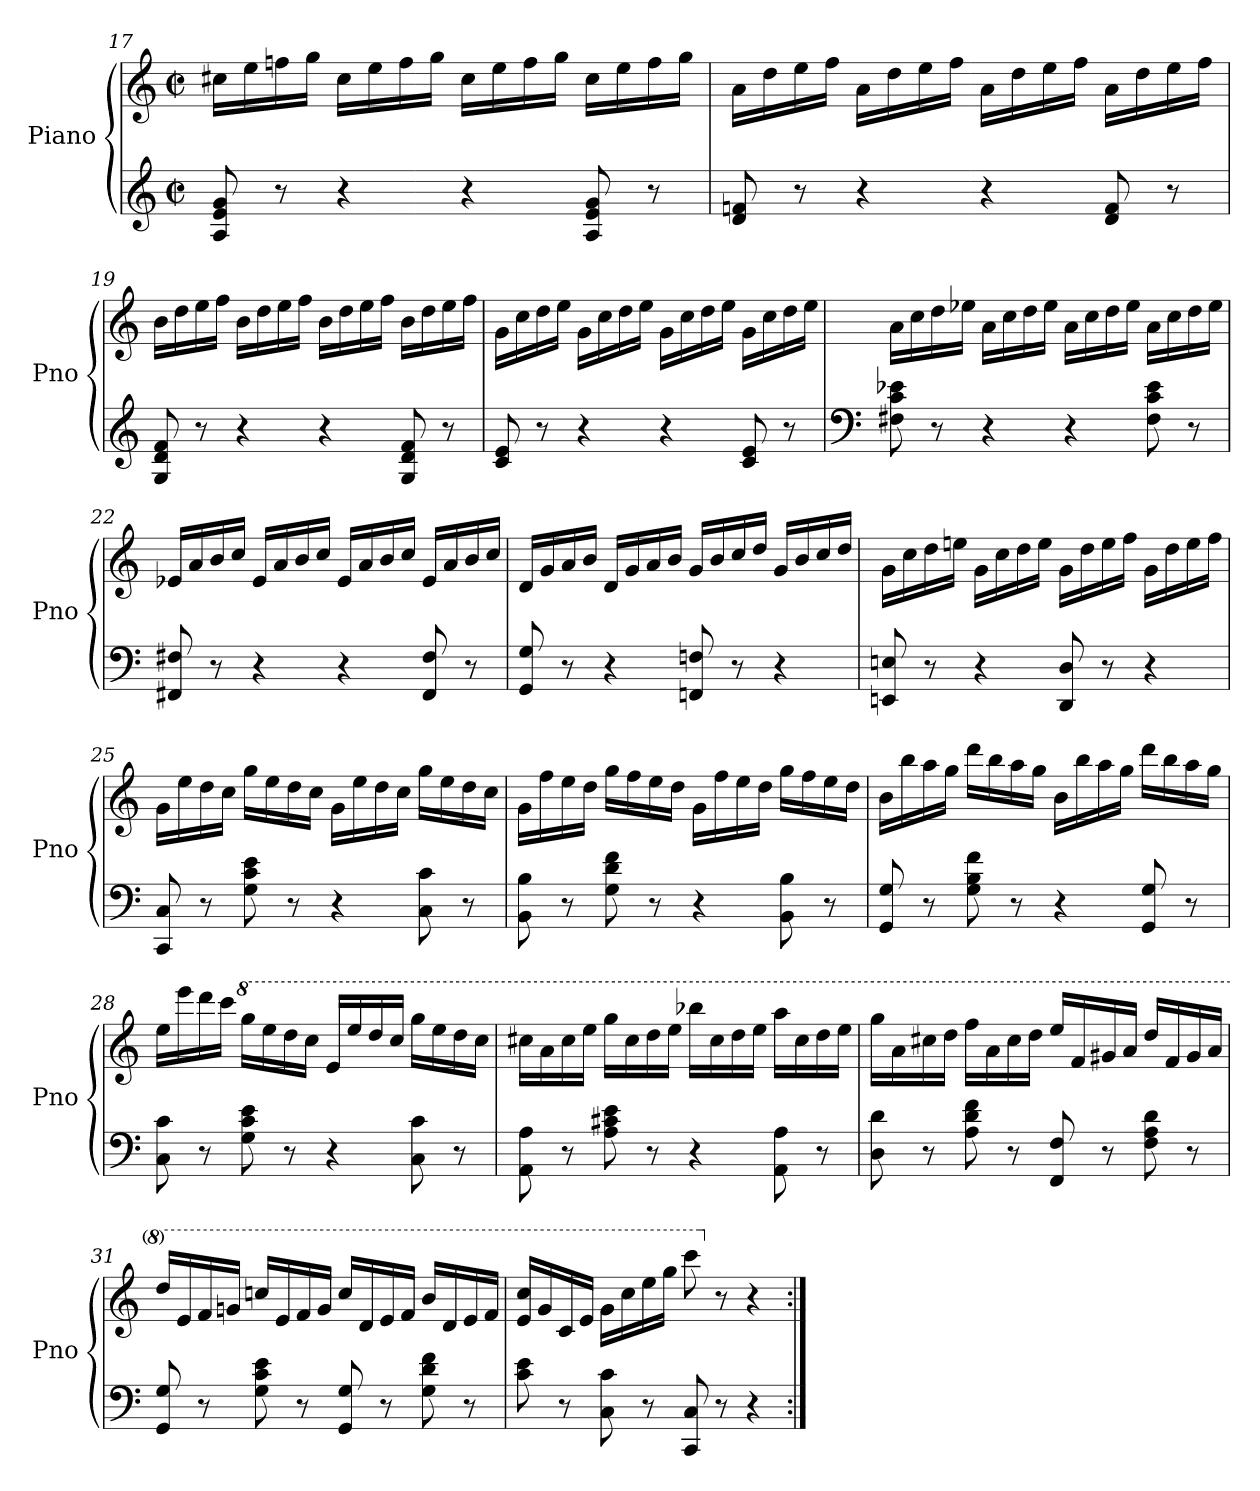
**kern	**kern
*part1	*part1
*staff2	*staff1
*I"Piano	*
*I'Pno	*
*clefG2	*clefG2
*k[]	*k[]
*M4/4	*M4/4
*met(c|)	*met(c|)
=17	=17
8A/<<< 8e/<<< 8g/<<<	16cc#X\LL
.	16ee\
8r	16ffn\
.	16gg\JJ
4r	16cc#\LL
.	16ee\
.	16ff\
.	16gg\JJ
4r	16cc#\LL
.	16ee\
.	16ff\
.	16gg\JJ
8A/<<< 8e/<<< 8g/<<<	16cc#\LL
.	16ee\
8r	16ff\
.	16gg\JJ
!!LO:LB:g=z
=18	=18
8d/<< 8fn/<<	16a\LL
.	16dd\
8r	16ee\
.	16ff\JJ
4r	16a\LL
.	16dd\
.	16ee\
.	16ff\JJ
4r	16a\LL
.	16dd\
.	16ee\
.	16ff\JJ
8d/<< 8f/<<	16a\LL
.	16dd\
8r	16ee\
.	16ff\JJ
=19	=19
8G/<<< 8d/<<< 8f/<<<	16b\LL
.	16dd\
8r	16ee\
.	16ff\JJ
4r	16b\LL
.	16dd\
.	16ee\
.	16ff\JJ
4r	16b\LL
.	16dd\
.	16ee\
.	16ff\JJ
8G/<<< 8d/<<< 8f/<<<	16b\LL
.	16dd\
8r	16ee\
.	16ff\JJ
=20	=20
8c/<< 8e/<<	16g\LL
.	16cc\
8r	16dd\
.	16ee\JJ
4r	16g\LL
.	16cc\
.	16dd\
.	16ee\JJ
4r	16g\LL
.	16cc\
.	16dd\
.	16ee\JJ
8c/<< 8e/<<	16g\LL
.	16cc\
8r	16dd\
.	16ee\JJ
!!LO:LB:g=z
=21	=21
*clefF4	*
8F#X\<<< 8c\<<< 8e-X\<<<	16a\LL
.	16cc\
8r	16dd\
.	16ee-X\JJ
4r	16a\LL
.	16cc\
.	16dd\
.	16ee-\JJ
4r	16a\LL
.	16cc\
.	16dd\
.	16ee-\JJ
8F#\<<< 8c\<<< 8e-\<<<	16a\LL
.	16cc\
8r	16dd\
.	16ee-\JJ
=22	=22
8FF#X/<< 8F#X/<<	16e-X/LL
.	16a/
8r	16b/
.	16cc/JJ
4r	16e-/LL
.	16a/
.	16b/
.	16cc/JJ
4r	16e-/LL
.	16a/
.	16b/
.	16cc/JJ
8FF#/<< 8F#/<<	16e-/LL
.	16a/
8r	16b/
.	16cc/JJ
=23	=23
8GG/<< 8G/<<	16d/LL
.	16g/
8r	16a/
.	16b/JJ
4r	16d/LL
.	16g/
.	16a/
.	16b/JJ
8FFn/<< 8Fn/<<	16g/LL
.	16b/
8r	16cc/
.	16dd/JJ
4r	16g/LL
.	16b/
.	16cc/
.	16dd/JJ
!!LO:LB:g=z
=24	=24
8EEn/<< 8En/<<	16g\LL
.	16cc\
8r	16dd\
.	16een\JJ
4r	16g\LL
.	16cc\
.	16dd\
.	16ee\JJ
8DD/<< 8D/<<	16g\LL
.	16dd\
8r	16ee\
.	16ff\JJ
4r	16g\LL
.	16dd\
.	16ee\
.	16ff\JJ
=25	=25
8CC/<< 8C/<<	16g\LL
.	16ee\
8r	16dd\
.	16cc\JJ
8G\<<< 8c\<<< 8e\<<<	16gg\LL
.	16ee\
8r	16dd\
.	16cc\JJ
4r	16g\LL
.	16ee\
.	16dd\
.	16cc\JJ
8C\<< 8c\<<	16gg\LL
.	16ee\
8r	16dd\
.	16cc\JJ
=26	=26
8BB\<< 8B\<<	16g\LL
.	16ff\
8r	16ee\
.	16dd\JJ
8G\<<< 8d\<<< 8f\<<<	16gg\LL
.	16ff\
8r	16ee\
.	16dd\JJ
4r	16g\LL
.	16ff\
.	16ee\
.	16dd\JJ
8BB\<< 8B\<<	16gg\LL
.	16ff\
8r	16ee\
.	16dd\JJ
=27	=27
8GG/<< 8G/<<	16b\LL
.	16bb\
8r	16aa\
.	16gg\JJ
8G\<<< 8B\<<< 8f\<<<	16ddd\LL
.	16bb\
8r	16aa\
.	16gg\JJ
4r	16b\LL
.	16bb\
.	16aa\
.	16gg\JJ
8GG/<< 8G/<<	16ddd\LL
.	16bb\
8r	16aa\
.	16gg\JJ
!!LO:LB:g=z
=28	=28
8C\<< 8c\<<	16ee\LL
.	16eee\
8r	16ddd\
.	16ccc\JJ
*	*8va
8G\<<< 8c\<<< 8e\<<<	16ggg\LL
.	16eee\
8r	16ddd\
.	16ccc\JJ
4r	16ee/LL
.	16eee/
.	16ddd/
.	16ccc/JJ
8C\<< 8c\<<	16ggg\LL
.	16eee\
8r	16ddd\
.	16ccc\JJ
=29	=29
8AA\<< 8A\<<	16ccc#X\LL
.	16aa\
8r	16ccc#\
.	16eee\JJ
8A\<<< 8c#X\<<< 8e\<<<	16ggg\LL
.	16ccc#\
8r	16ddd\
.	16eee\JJ
4r	16bbb-X\LL
.	16ccc#\
.	16ddd\
.	16eee\JJ
8AA\<< 8A\<<	16aaa\LL
.	16ccc#\
8r	16ddd\
.	16eee\JJ
=30	=30
8D\<< 8d\<<	16ggg\LL
.	16aa\
8r	16ccc#X\
.	16ddd\JJ
8A\<<< 8d\<<< 8f\<<<	16fff\LL
.	16aa\
8r	16ccc#\
.	16ddd\JJ
8FF/<< 8F/<<	16eee/LL
.	16ff/
8r	16gg#X/
.	16aa/JJ
8F\<<< 8A\<<< 8d\<<<	16ddd/LL
.	16ff/
8r	16gg#/
.	16aa/JJ
=31	=31
8GG/<< 8G/<<	16ddd/LL
.	16ee/
8r	16ff/
.	16ggn/JJ
8G\<<< 8c\<<< 8e\<<<	16cccn/LL
.	16ee/
8r	16ff/
.	16gg/JJ
8GG/<< 8G/<<	16ccc/LL
.	16dd/
8r	16ee/
.	16ff/JJ
8G\<<< 8d\<<< 8f\<<<	16bb/LL
.	16dd/
8r	16ee/
.	16ff/JJ
!!LO:LB:g=z
=32	=32
8c\<< 8e\<<	16ee/ 16ccc/LL
.	16gg/
8r	16cc/
.	16ee/JJ
8C\<< 8c\<<	16gg\LL
.	16ccc\
8r	16eee\
.	16ggg\JJ
8CC/<< 8C/<<	8cccc\
*	*X8va
8r	8r
4r	4r
=:|!	=:|!
*-	*-
